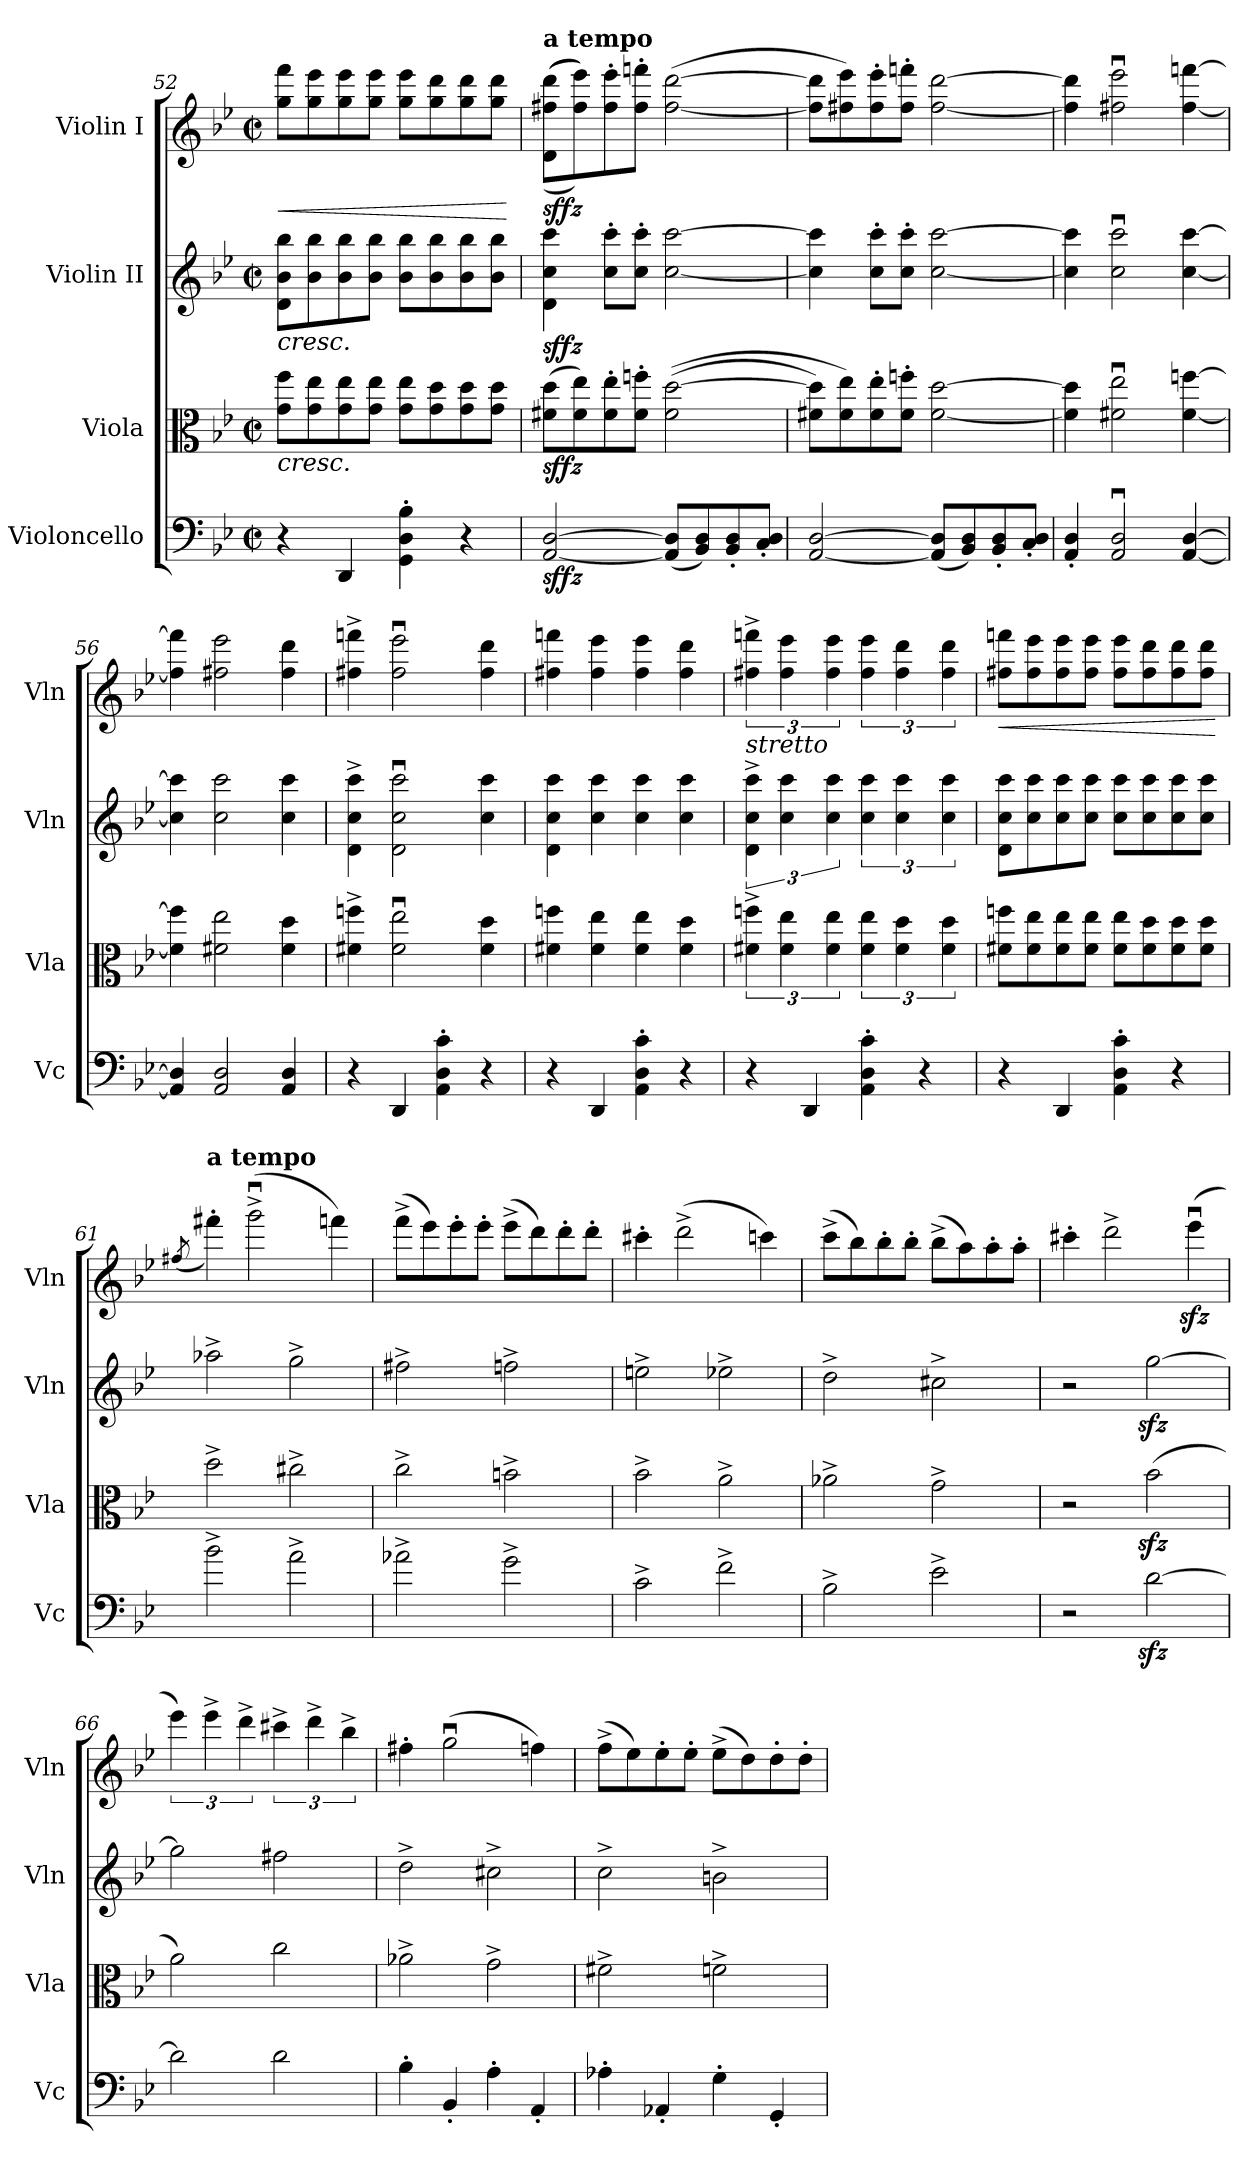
**kern	**dynam	**kern	**dynam	**kern	**dynam	**kern	**dynam
*part4	*part4	*part3	*part3	*part2	*part2	*part1	*part1
*staff4	*staff4	*staff3	*staff3	*staff2	*staff2	*staff1	*staff1
*I"Violoncello	*	*I"Viola	*	*I"Violin II	*	*I"Violin I	*
*I'Vc	*	*I'Vla	*	*I'Vln	*	*I'Vln	*
*clefF4	*	*clefC3	*	*clefG2	*	*clefG2	*
*k[b-e-]	*	*k[b-e-]	*	*k[b-e-]	*	*k[b-e-]	*
*M2/2	*	*M2/2	*	*M2/2	*	*M2/2	*
*met(c|)	*	*met(c|)	*	*met(c|)	*	*met(c|)	*
=52	=52	=52	=52	=52	=52	=52	=52
!	!	!	!LO:HP:b	!	!LO:HP:b	!	!LO:HP:b
4r	.	8g\ 8ff\L	<	8d\ 8b-\ 8bb-\L	<	8gg\ 8fff\L	<
.	.	8g\ 8ee-\	.	8b-\ 8bb-\	.	8gg\ 8eee-\	.
4DD/	.	8g\ 8ee-\	.	8b-\ 8bb-\	.	8gg\ 8eee-\	.
.	.	8g\ 8ee-\J	.	8b-\ 8bb-\J	.	8gg\ 8eee-\J	.
4GG\' 4D\' 4B-\'	.	8g\ 8ee-\L	.	8b-\ 8bb-\L	.	8gg\ 8eee-\L	.
.	.	8g\ 8dd\	.	8b-\ 8bb-\	.	8gg\ 8ddd\	.
4r	.	8g\ 8dd\	.	8b-\ 8bb-\	.	8gg\ 8ddd\	.
.	.	8g\ 8dd\J	.	8b-\ 8bb-\J	.	8gg\ 8ddd\J	.
.	.	.	.	.	.	.	[
!!LO:LB:g=z
=53	=53	=53	=53	=53	=53	=53	=53
!	!	!	!	!	!	!LO:TX:a:B:t=a tempo	!
!	!LO:DY:b	!	!LO:DY:b	!	!LO:DY:b	!	!LO:DY:b
[2AA/ [2D/	sffz	(>8f#X\ 8dd\L	sffz	4d\ 4cc\ 4ccc\	sffz	(>(>(>8d\ 8ff#X\ 8ddd\L	sffz
.	.	8f#\ 8ee-\)	.	.	.	8ff#\ 8eee-\)))	.
.	.	8f#\' 8ee-\'	.	8cc\' 8ccc\'L	.	8ff#\' 8eee-\'	.
.	.	8f#\' 8ffn\'J	.	8cc\' 8ccc\'J	.	8ff#\' 8fffn\'J	.
(<8AA/] 8D/]L	.	(<(>2f#\ [2dd\	.	[2cc\ [2ccc\	.	(>[2ff#\ [2ddd\	.
8BB-/ 8D/)	.	.	.	.	.	.	.
8BB-/' 8D/'	.	.	.	.	.	.	.
8C/' 8D/'J	.	.	.	.	.	.	.
=54	=54	=54	=54	=54	=54	=54	=54
[2AA/ [2D/	.	8f#X\ 8dd\]L)	.	4cc\] 4ccc\]	.	8ff#\] 8ddd\]L	.
.	.	8f#\ 8ee-\)	.	.	.	8ff#X\ 8eee-\)	.
.	.	8f#\' 8ee-\'	.	8cc\' 8ccc\'L	.	8ff#\' 8eee-\'	.
.	.	8f#\' 8ffn\'J	.	8cc\' 8ccc\'J	.	8ff#\' 8fffn\'J	.
(<8AA/] 8D/]L	.	[2f#\ [2dd\	.	[2cc\ [2ccc\	.	[2ff#\ [2ddd\	.
8BB-/ 8D/)	.	.	.	.	.	.	.
8BB-/' 8D/'	.	.	.	.	.	.	.
8C/' 8D/'J	.	.	.	.	.	.	.
=55	=55	=55	=55	=55	=55	=55	=55
4AA/' 4D/'	.	4f#\] 4dd\]	.	4cc\] 4ccc\]	.	4ff#\] 4ddd\]	.
2AA/u 2D/u	.	2f#X\u 2ee-\u	.	2cc\u 2ccc\u	.	2ff#X\u 2eee-\u	.
[4AA/ [4D/	.	[4f#\ [4ffn\	.	[4cc\ [4ccc\	.	[4ff#\ [4fffn\	.
=56	=56	=56	=56	=56	=56	=56	=56
4AA/] 4D/]	.	4f#\] 4ff\]	.	4cc\] 4ccc\]	.	4ff#\] 4fff\]	.
2AA/ 2D/	.	2f#X\ 2ee-\	.	2cc\ 2ccc\	.	2ff#X\ 2eee-\	.
4AA/ 4D/	.	4f#\ 4dd\	.	4cc\ 4ccc\	.	4ff#\ 4ddd\	.
=57	=57	=57	=57	=57	=57	=57	=57
4r	.	4f#X\^ 4ffn\^	.	4d\^ 4cc\^ 4ccc\^	.	4ff#X\^ 4fffn\^	.
4DD/	.	2f#\u 2ee-\u	.	2d\u 2cc\u 2ccc\u	.	2ff#\u 2eee-\u	.
4AA\' 4D\' 4c\'	.	.	.	.	.	.	.
4r	.	4f#\ 4dd\	.	4cc\ 4ccc\	.	4ff#\ 4ddd\	.
=58	=58	=58	=58	=58	=58	=58	=58
4r	.	4f#X\ 4ffn\	.	4d\ 4cc\ 4ccc\	.	4ff#X\ 4fffn\	.
4DD/	.	4f#\ 4ee-\	.	4cc\ 4ccc\	.	4ff#\ 4eee-\	.
4AA\' 4D\' 4c\'	.	4f#\ 4ee-\	.	4cc\ 4ccc\	.	4ff#\ 4eee-\	.
4r	.	4f#\ 4dd\	.	4cc\ 4ccc\	.	4ff#\ 4ddd\	.
!!LO:PB:g=z
=59	=59	=59	=59	=59	=59	=59	=59
!	!	!	!	!	!	!LO:TX:b:i:t=stretto	!
4r	.	6f#X\^ 6ffn\^	.	6d\^ 6cc\^ 6ccc\^	.	6ff#X\^ 6fffn\^	.
.	.	6f#\ 6ee-\	.	6cc\ 6ccc\	.	6ff#\ 6eee-\	.
4DD/	.	.	.	.	.	.	.
.	.	6f#\ 6ee-\	.	6cc\ 6ccc\	.	6ff#\ 6eee-\	.
4AA\' 4D\' 4c\'	.	6f#\ 6ee-\	.	6cc\ 6ccc\	.	6ff#\ 6eee-\	.
.	.	6f#\ 6dd\	.	6cc\ 6ccc\	.	6ff#\ 6ddd\	.
4r	.	.	.	.	.	.	.
.	.	6f#\ 6dd\	.	6cc\ 6ccc\	.	6ff#\ 6ddd\	.
=60	=60	=60	=60	=60	=60	=60	=60
!	!	!	!	!	!	!	!LO:HP:b
4r	.	8f#X\ 8ffn\L	.	8d\ 8cc\ 8ccc\L	.	8ff#X\ 8fffn\L	<
.	.	8f#\ 8ee-\	.	8cc\ 8ccc\	.	8ff#\ 8eee-\	.
4DD/	.	8f#\ 8ee-\	.	8cc\ 8ccc\	.	8ff#\ 8eee-\	.
.	.	8f#\ 8ee-\J	.	8cc\ 8ccc\J	.	8ff#\ 8eee-\J	.
4AA\' 4D\' 4c\'	.	8f#\ 8ee-\L	.	8cc\ 8ccc\L	.	8ff#\ 8eee-\L	.
.	.	8f#\ 8dd\	.	8cc\ 8ccc\	.	8ff#\ 8ddd\	.
4r	.	8f#\ 8dd\	.	8cc\ 8ccc\	.	8ff#\ 8ddd\	.
.	.	8f#\ 8dd\J	.	8cc\ 8ccc\J	.	8ff#\ 8ddd\J	.
.	.	.	[	.	[	.	[
=61	=61	=61	=61	=61	=61	=61	=61
.	.	.	.	.	.	(<8qff#X/	.
!	!	!	!	!	!	!LO:TX:a:B:t=a tempo	!
2b-^\	.	2dd^\	.	2aa-X^\	.	4fff#X'\)	.
.	.	.	.	.	.	(>2gggu^\	.
2a^\	.	2cc#X^\	.	2gg^\	.	.	.
.	.	.	.	.	.	4fffn\)	.
=62	=62	=62	=62	=62	=62	=62	=62
2a-X^\	.	2cc^\	.	2ff#X^\	.	(>8fff^\L	.
.	.	.	.	.	.	8eee-\)	.
.	.	.	.	.	.	8eee-'\	.
.	.	.	.	.	.	8eee-'\J	.
2g^\	.	2bn^\	.	2ffn^\	.	(>8eee-^\L	.
.	.	.	.	.	.	8ddd\)	.
.	.	.	.	.	.	8ddd'\	.
.	.	.	.	.	.	8ddd'\J	.
=63	=63	=63	=63	=63	=63	=63	=63
2c^\	.	2b-^\	.	2een^\	.	4ccc#X'\	.
.	.	.	.	.	.	(>2ddd^\	.
2f^\	.	2a^\	.	2ee-X^\	.	.	.
.	.	.	.	.	.	4cccn\)	.
!!LO:LB:g=z
=64	=64	=64	=64	=64	=64	=64	=64
2B-^\	.	2a-X^\	.	2dd^\	.	(>8ccc^\L	.
.	.	.	.	.	.	8bb-\)	.
.	.	.	.	.	.	8bb-'\	.
.	.	.	.	.	.	8bb-'\J	.
2e-^\	.	2g^\	.	2cc#X^\	.	(>8bb-^\L	.
.	.	.	.	.	.	8aa\)	.
.	.	.	.	.	.	8aa'\	.
.	.	.	.	.	.	8aa'\J	.
=65	=65	=65	=65	=65	=65	=65	=65
2r	.	2r	.	2r	.	4ccc#X'\	.
.	.	.	.	.	.	2ddd^\	.
[2dzz<\	.	(>2b-zz<\	.	[2ggzz<\	.	.	.
.	.	.	.	.	.	(>4eee-zz<u\	.
=66	=66	=66	=66	=66	=66	=66	=66
2d\]	.	2a\)	.	2gg\]	.	6eee-\)	.
.	.	.	.	.	.	6eee-^\	.
.	.	.	.	.	.	6ddd^\	.
2d\	.	2cc\	.	2ff#X\	.	6ccc#X^\	.
.	.	.	.	.	.	6ddd^\	.
.	.	.	.	.	.	6bb-^\	.
=67	=67	=67	=67	=67	=67	=67	=67
4B-'\	.	2a-X^\	.	2dd^\	.	4ff#X'\	.
4BB-'/	.	.	.	.	.	(>2ggu\	.
4A'\	.	2g^\	.	2cc#X^\	.	.	.
4AA'/	.	.	.	.	.	4ffn\)	.
=68	=68	=68	=68	=68	=68	=68	=68
4A-X'\	.	2f#X^\	.	2cc^\	.	(>8ff^\L	.
.	.	.	.	.	.	8ee-\)	.
4AA-X'/	.	.	.	.	.	8ee-'\	.
.	.	.	.	.	.	8ee-'\J	.
4G'\	.	2fn^\	.	2bn^\	.	(>8ee-^\L	.
.	.	.	.	.	.	8dd\)	.
4GG'/	.	.	.	.	.	8dd'\	.
.	.	.	.	.	.	8dd'\J	.
=	=	=	=	=	=	=	=
*-	*-	*-	*-	*-	*-	*-	*-
